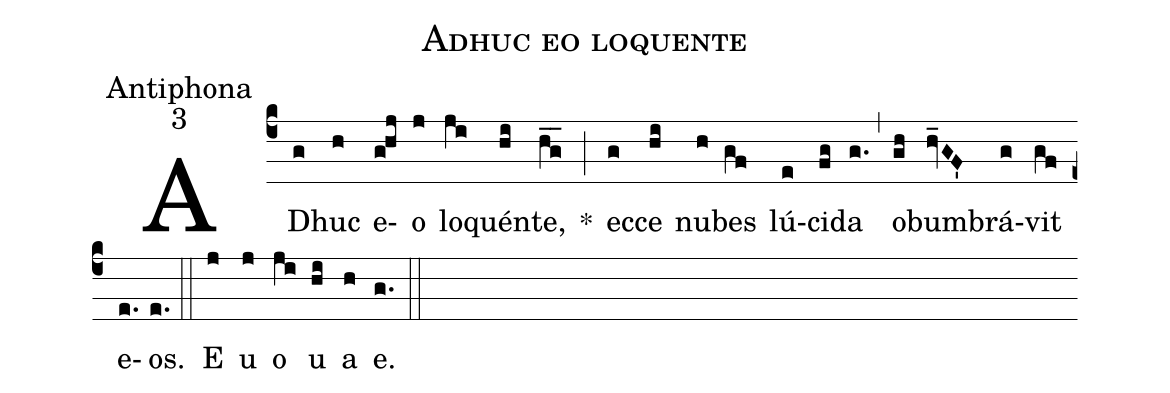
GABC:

name:Adhuc eo loquente;
office-part:Antiphona;
mode:3;
%%
(c4) AD(g)huc(h) e(ghj)o(j) lo(ji)quén(hi)te,(hg__) *(;) ec(g)ce(hi) nu(h)bes(gf) lú(e)ci(fg)da(g.) (,) ob(gh)um(hv_GF')brá(g)vit(gf) e(e.)os.(e.) (::) <eu>E(j) u(j) o(ji) u(hi) a(h) e.</eu>(g.) (::)
